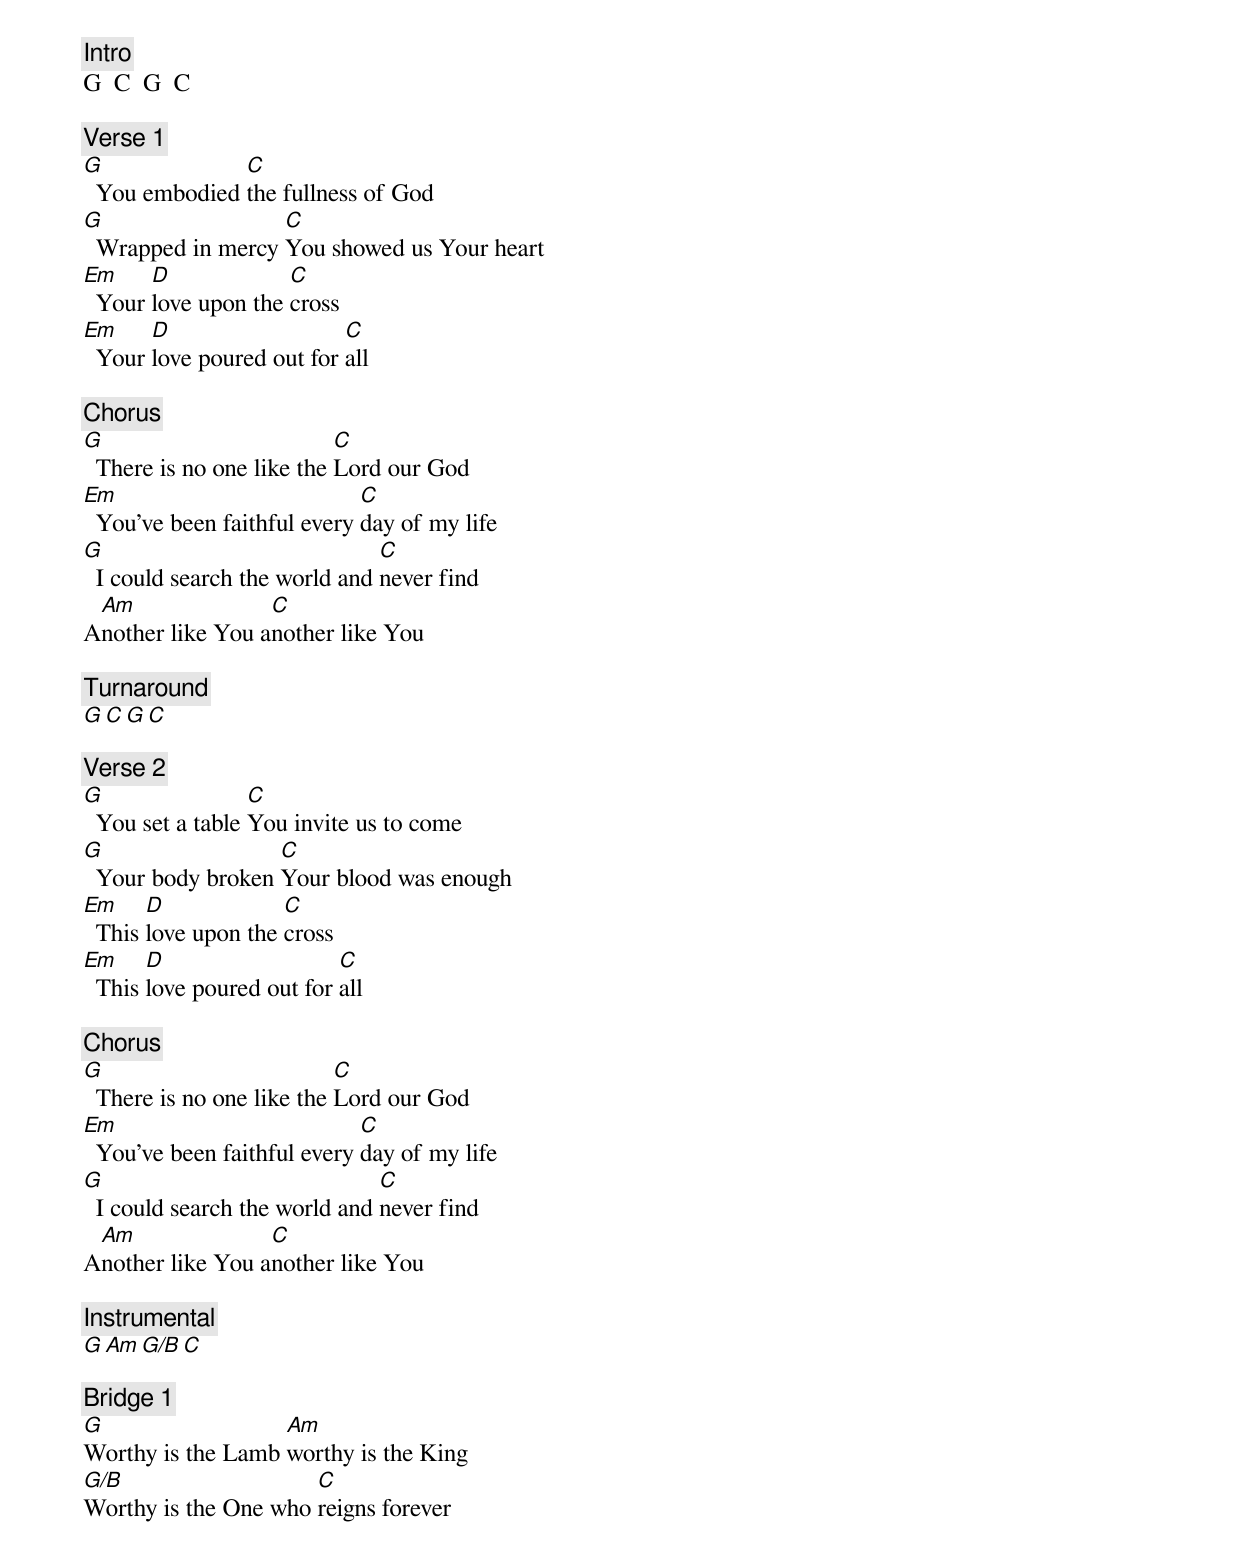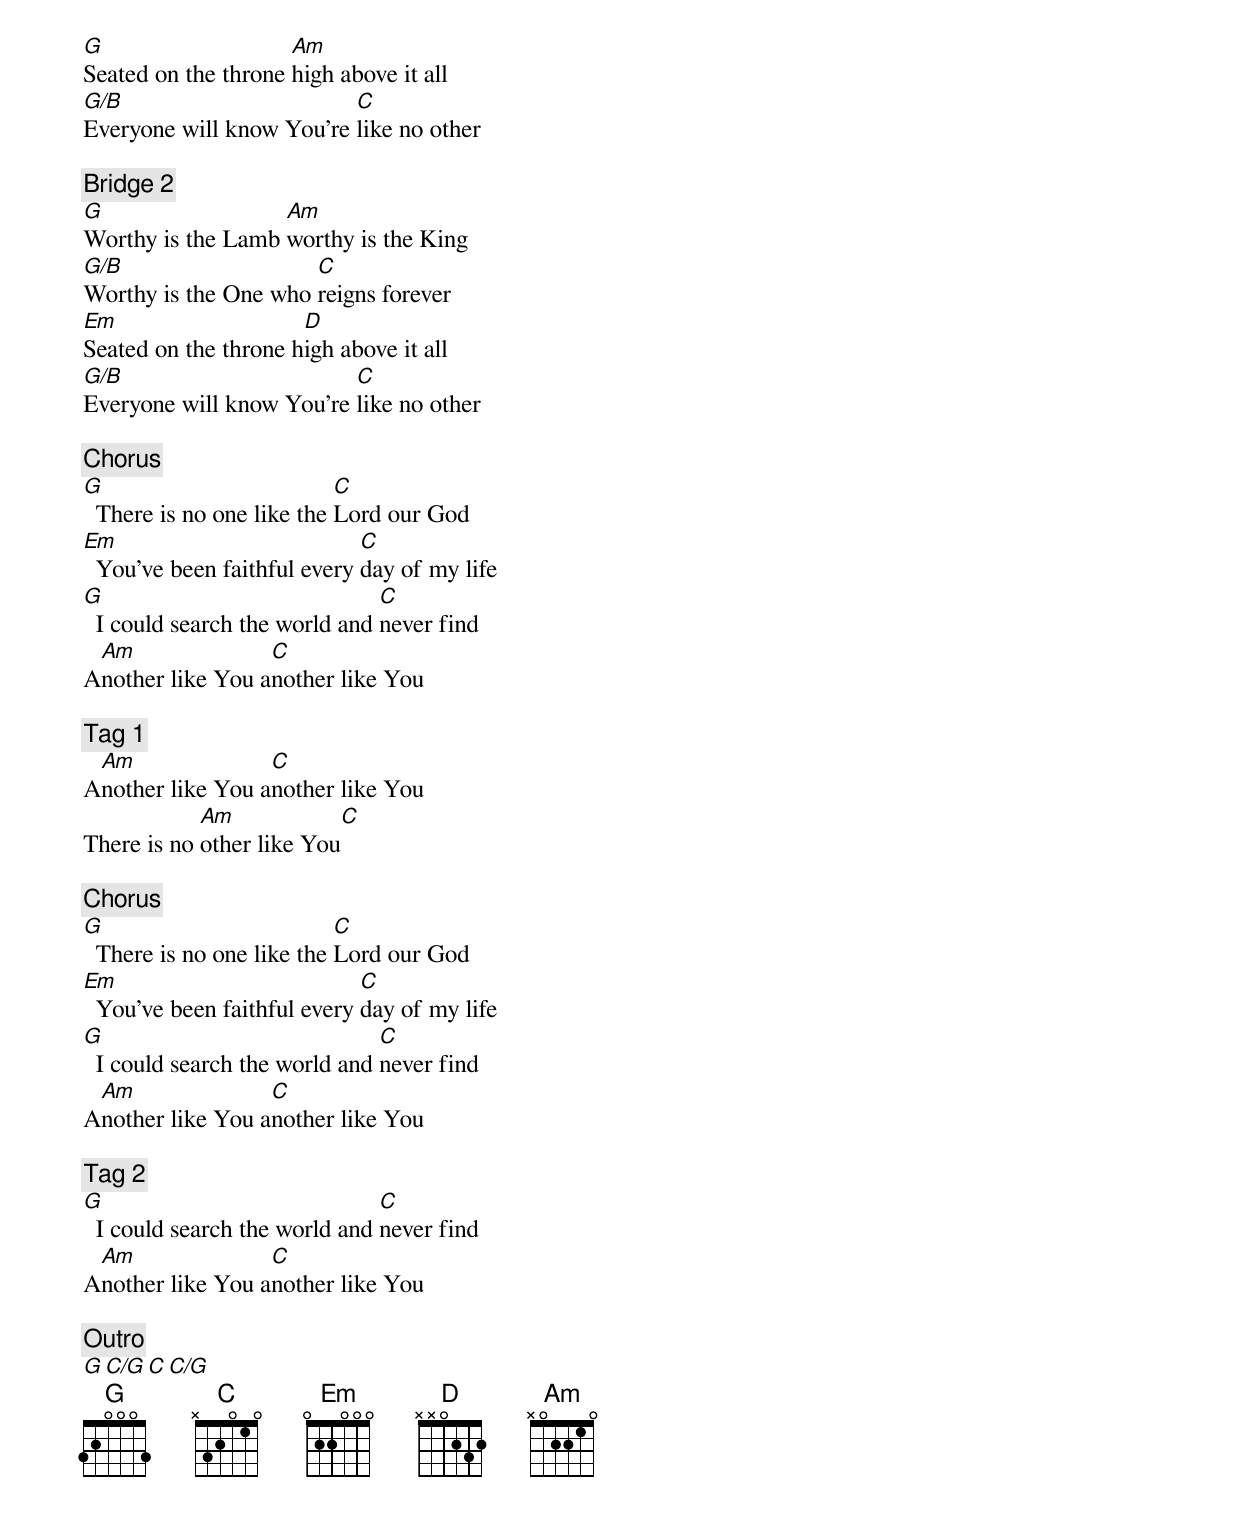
[Intro]
G  C  G  C

[Verse 1]
G              C
  You embodied the fullness of God
G                  C
  Wrapped in mercy You showed us Your heart
Em     D             C
  Your love upon the cross
Em     D                   C
  Your love poured out for all

[Chorus]
G                          C
  There is no one like the Lord our God
Em                           C
  You've been faithful every day of my life
G                              C
  I could search the world and never find
 Am               C
Another like You another like You

[Turnaround]
G  C  G  C

[Verse 2]
G                 C
  You set a table You invite us to come
G                  C
  Your body broken Your blood was enough
Em     D             C
  This love upon the cross
Em     D                   C
  This love poured out for all

[Chorus]
G                          C
  There is no one like the Lord our God
Em                           C
  You've been faithful every day of my life
G                              C
  I could search the world and never find
 Am               C
Another like You another like You

[Instrumental]
G  Am  G/B  C

[Bridge 1]
G                  Am
Worthy is the Lamb worthy is the King
G/B                   C
Worthy is the One who reigns forever
G                    Am
Seated on the throne high above it all
G/B                       C
Everyone will know You're like no other

[Bridge 2]
G                  Am
Worthy is the Lamb worthy is the King
G/B                   C
Worthy is the One who reigns forever
Em                    D
Seated on the throne high above it all
G/B                       C
Everyone will know You're like no other

[Chorus]
G                          C
  There is no one like the Lord our God
Em                           C
  You've been faithful every day of my life
G                              C
  I could search the world and never find
 Am               C
Another like You another like You

[Tag 1]
 Am               C
Another like You another like You
            Am             C
There is no other like You

[Chorus]
G                          C
  There is no one like the Lord our God
Em                           C
  You've been faithful every day of my life
G                              C
  I could search the world and never find
 Am               C
Another like You another like You

[Tag 2]
G                              C
  I could search the world and never find
 Am               C
Another like You another like You

[Outro]
G  C/G  C  C/G
